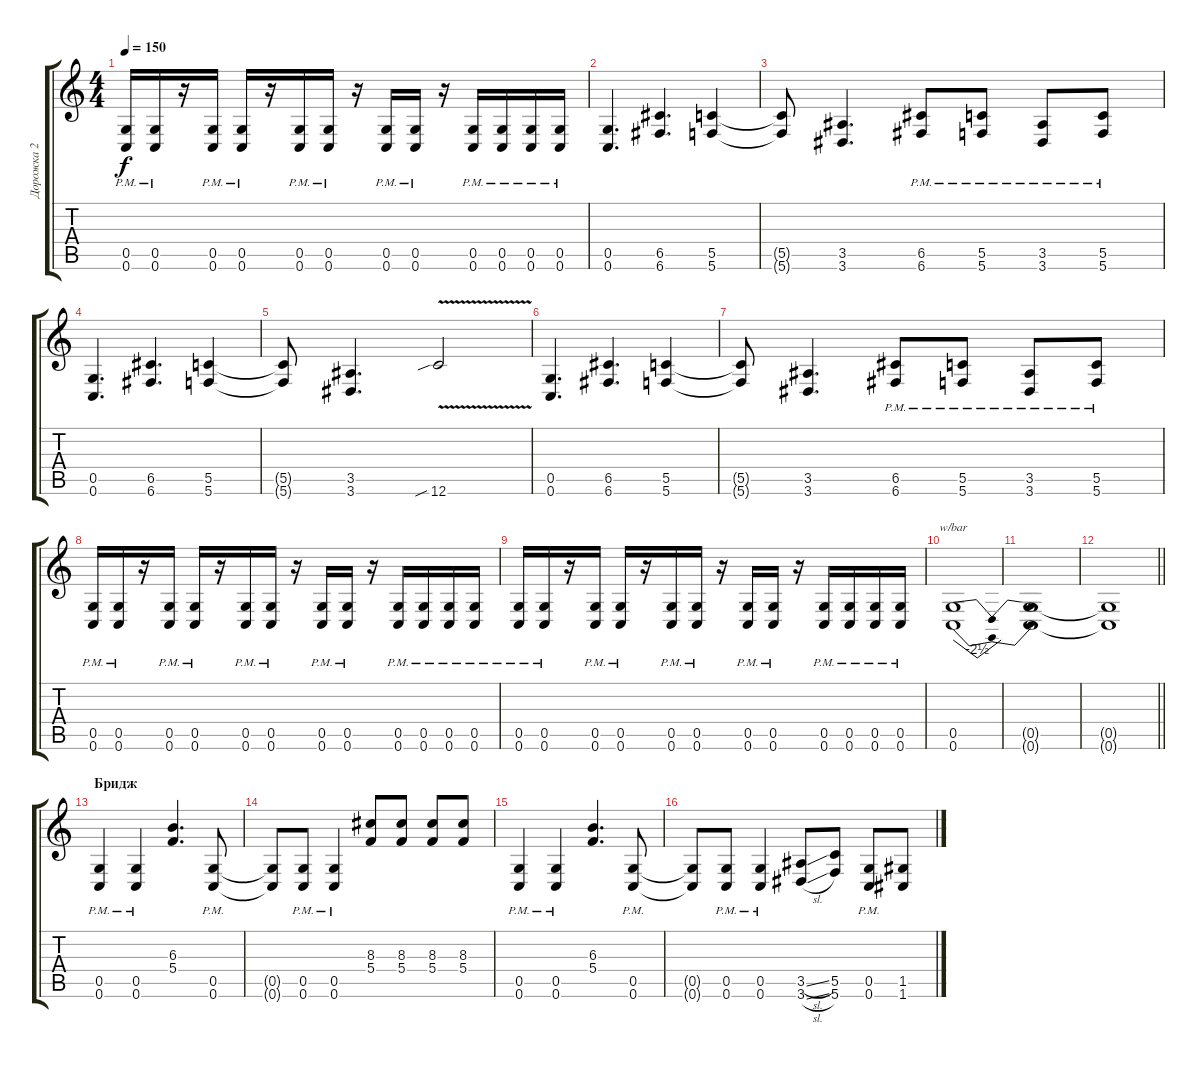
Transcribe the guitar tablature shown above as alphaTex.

\track ("Дорожка 2" "Дорожка 2") {instrument distortionguitar}
\staff {score tabs}
\tuning (D4 A3 F3 C3 G2 C2) {hide}
\ts (4 4)
\tempo 150
\clef g2
\ks c
(0.5{pm} 0.6{pm}).16{dy f} (0.5{pm} 0.6{pm}).16 r.16 (0.5{pm} 0.6{pm}).16 (0.5{pm} 0.6{pm}).16 r.16 (0.5{pm} 0.6{pm}).16 (0.5{pm} 0.6{pm}).16 r.16 (0.5{pm} 0.6{pm}).16 (0.5{pm} 0.6{pm}).16 r.16 (0.5{pm} 0.6{pm}).16 (0.5{pm} 0.6{pm}).16 (0.5{pm} 0.6{pm}).16 (0.5{pm} 0.6{pm}).16 |
(0.5 0.6).4{d} (6.5 6.6).4{d} (5.5 5.6).4 |
(5.5{t} 5.6{t}).8 (3.5 3.6).4{d} (6.5{pm} 6.6{pm}).8 (5.5{pm} 5.6{pm}).8 (3.5{pm} 3.6{pm}).8 (5.5{pm} 5.6{pm}).8 |
(0.5 0.6).4{d} (6.5 6.6).4{d} (5.5 5.6).4 |
(5.5{t} 5.6{t}).8 (3.5 3.6).4{d} 12.6{v sib}.2 |
(0.5 0.6).4{d} (6.5 6.6).4{d} (5.5 5.6).4 |
(5.5{t} 5.6{t}).8 (3.5 3.6).4{d} (6.5{pm} 6.6{pm}).8 (5.5{pm} 5.6{pm}).8 (3.5{pm} 3.6{pm}).8 (5.5{pm} 5.6{pm}).8 |
(0.5{pm} 0.6{pm}).16 (0.5{pm} 0.6{pm}).16 r.16 (0.5{pm} 0.6{pm}).16 (0.5{pm} 0.6{pm}).16 r.16 (0.5{pm} 0.6{pm}).16 (0.5{pm} 0.6{pm}).16 r.16 (0.5{pm} 0.6{pm}).16 (0.5{pm} 0.6{pm}).16 r.16 (0.5{pm} 0.6{pm}).16 (0.5{pm} 0.6{pm}).16 (0.5{pm} 0.6{pm}).16 (0.5{pm} 0.6{pm}).16 |
(0.5{pm} 0.6{pm}).16 (0.5{pm} 0.6{pm}).16 r.16 (0.5{pm} 0.6{pm}).16 (0.5{pm} 0.6{pm}).16 r.16 (0.5{pm} 0.6{pm}).16 (0.5{pm} 0.6{pm}).16 r.16 (0.5{pm} 0.6{pm}).16 (0.5{pm} 0.6{pm}).16 r.16 (0.5{pm} 0.6{pm}).16 (0.5{pm} 0.6{pm}).16 (0.5{pm} 0.6{pm}).16 (0.5{pm} 0.6{pm}).16 |
(0.5 0.6).1{tbe (dip default 0 0 30 -10 60 0)} |
(0.5{t} 0.6{t}).1 |
\barLineRight lightlight
(0.5{t} 0.6{t}).1 |
\section ("" "Бридж")
(0.5{pm} 0.6{pm}).4 (0.5{pm} 0.6{pm}).4 (6.3 5.4).4{d} (0.5{pm} 0.6{pm}).8 |
(0.5{t} 0.6{t}).8 (0.5{pm} 0.6{pm}).8 (0.5{pm} 0.6{pm}).4 (8.3 5.4).8 (8.3 5.4).8 (8.3 5.4).8 (8.3 5.4).8 |
(0.5{pm} 0.6{pm}).4 (0.5{pm} 0.6{pm}).4 (6.3 5.4).4{d} (0.5{pm} 0.6{pm}).8 |
(0.5{t} 0.6{t}).8 (0.5{pm} 0.6{pm}).8 (0.5{pm} 0.6{pm}).4 (3.5{sl} 3.6{sl}).8 (5.5 5.6).8 (0.5{pm} 0.6{pm}).8 (1.5 1.6).8
